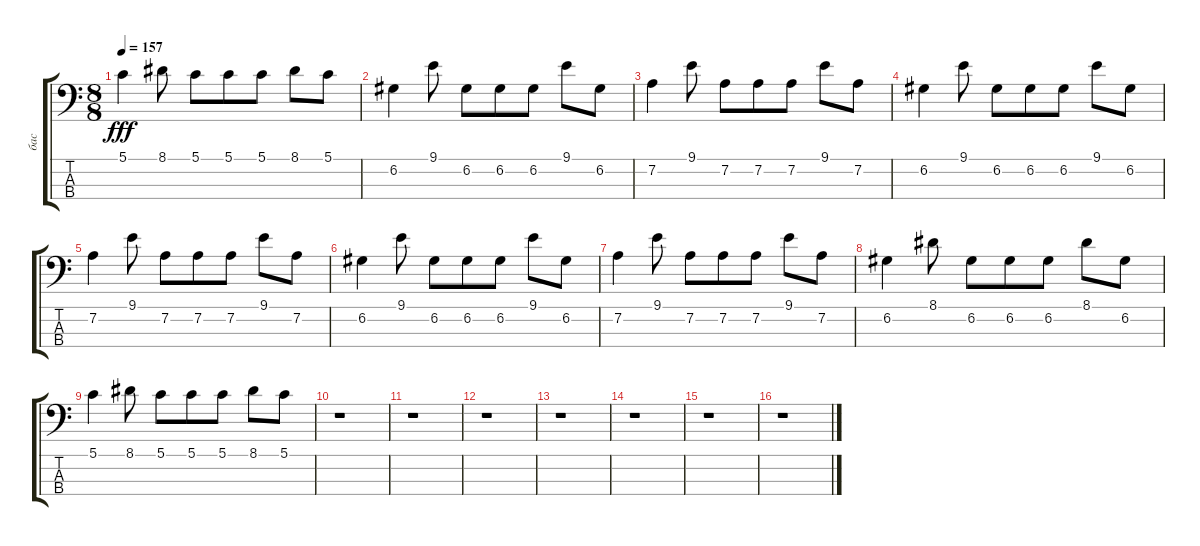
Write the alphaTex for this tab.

\track ("бас" "бас") {instrument acousticbass}
\staff {score tabs}
\tuning (G2 D2 A1 E1) {hide}
\ts (8 8)
\tempo 157
\clef f4
\ks c
5.1.4{dy fff} 8.1.8 5.1.8 5.1.8 5.1.8 8.1.8 5.1.8 |
6.2.4 9.1.8 6.2.8 6.2.8 6.2.8 9.1.8 6.2.8 |
7.2.4 9.1.8 7.2.8 7.2.8 7.2.8 9.1.8 7.2.8 |
6.2.4 9.1.8 6.2.8 6.2.8 6.2.8 9.1.8 6.2.8 |
7.2.4 9.1.8 7.2.8 7.2.8 7.2.8 9.1.8 7.2.8 |
6.2.4 9.1.8 6.2.8 6.2.8 6.2.8 9.1.8 6.2.8 |
7.2.4 9.1.8 7.2.8 7.2.8 7.2.8 9.1.8 7.2.8 |
6.2.4 8.1.8 6.2.8 6.2.8 6.2.8 8.1.8 6.2.8 |
5.1.4 8.1.8 5.1.8 5.1.8 5.1.8 8.1.8 5.1.8 |
r.1 |
r.1 |
r.1 |
r.1 |
r.1 |
r.1 |
r.1
